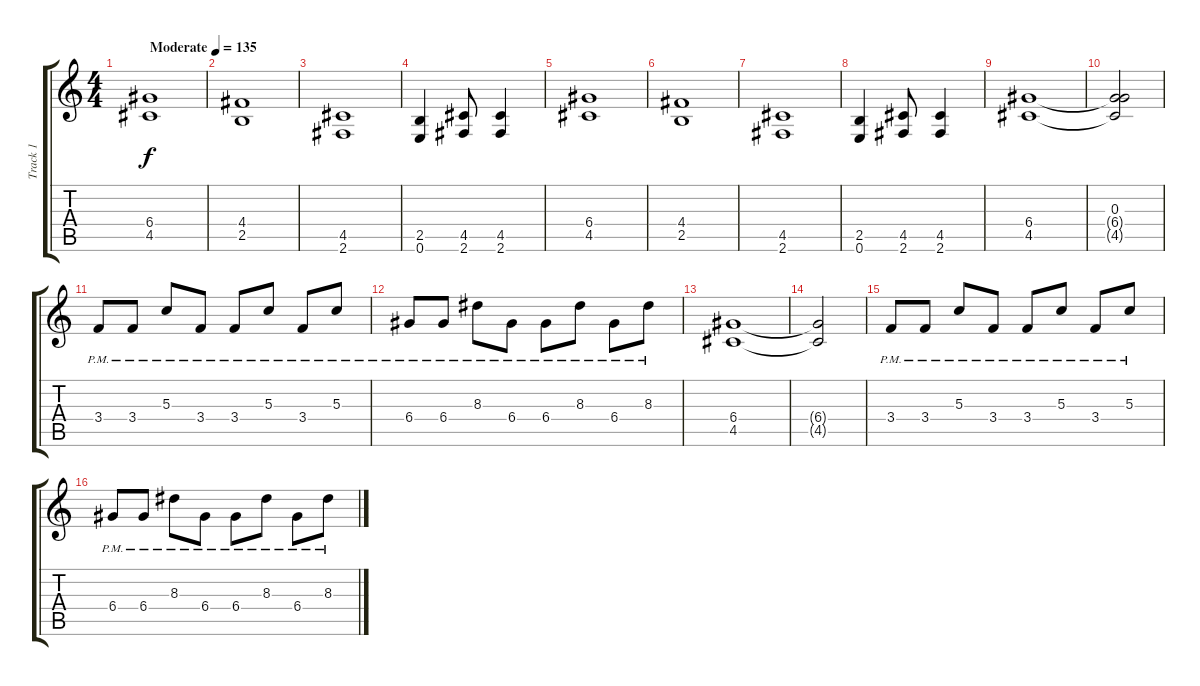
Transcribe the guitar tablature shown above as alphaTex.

\track ("Track 1" "Track 1") {instrument distortionguitar}
\staff {score tabs}
\tuning (E4 B3 G3 D3 A2 E2) {hide}
\ts (4 4)
\tempo (135 "Moderate")
\clef g2
\ks c
(6.4 4.5).1{dy f instrument distortionguitar} |
(4.4 2.5).1 |
(4.5 2.6).1 |
(2.5 0.6).4 (4.5 2.6).8 (4.5 2.6).4 |
(6.4 4.5).1 |
(4.4 2.5).1 |
(4.5 2.6).1 |
(2.5 0.6).4 (4.5 2.6).8 (4.5 2.6).4 |
(6.4 4.5).1 |
(0.3 6.4{t} 4.5{t}).2 |
3.4{pm}.8 3.4{pm}.8 5.3{pm}.8 3.4{pm}.8 3.4{pm}.8 5.3{pm}.8 3.4{pm}.8 5.3{pm}.8 |
6.4{pm}.8 6.4{pm}.8 8.3{pm}.8 6.4{pm}.8 6.4{pm}.8 8.3{pm}.8 6.4{pm}.8 8.3{pm}.8 |
(6.4 4.5).1 |
(6.4{t} 4.5{t}).2 |
3.4{pm}.8 3.4{pm}.8 5.3{pm}.8 3.4{pm}.8 3.4{pm}.8 5.3{pm}.8 3.4{pm}.8 5.3{pm}.8 |
6.4{pm}.8 6.4{pm}.8 8.3{pm}.8 6.4{pm}.8 6.4{pm}.8 8.3{pm}.8 6.4{pm}.8 8.3{pm}.8
